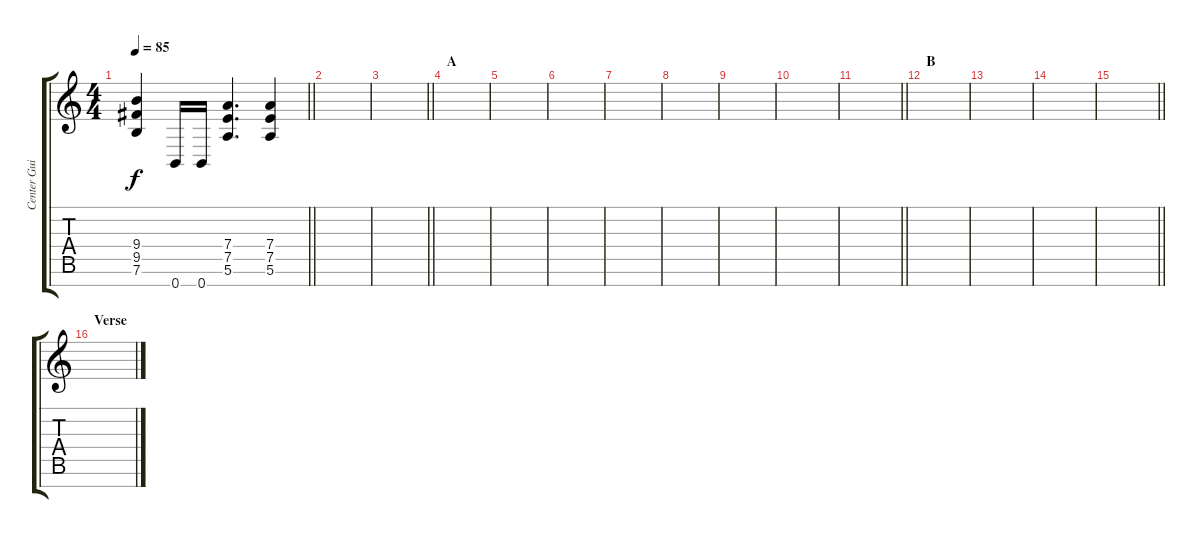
\track ("Center Guitar" "Center Gui") {instrument distortionguitar}
\staff {score tabs}
\tuning (E4 B3 G3 D3 A2 E2 B1) {hide}
\ts (4 4)
\tempo 85
\clef g2
\barLineRight lightlight
\ks c
(9.4 9.5 7.6).4{dy f} 0.7.16 0.7.16 (7.4 7.5 5.6).4{d} (7.4 7.5 5.6).4 |
|
\barLineRight lightlight
|
\section ("" "A")
|
|
|
|
|
|
|
\barLineRight lightlight
|
\section ("" "B")
|
|
|
\barLineRight lightlight
|
\section ("" "Verse")
